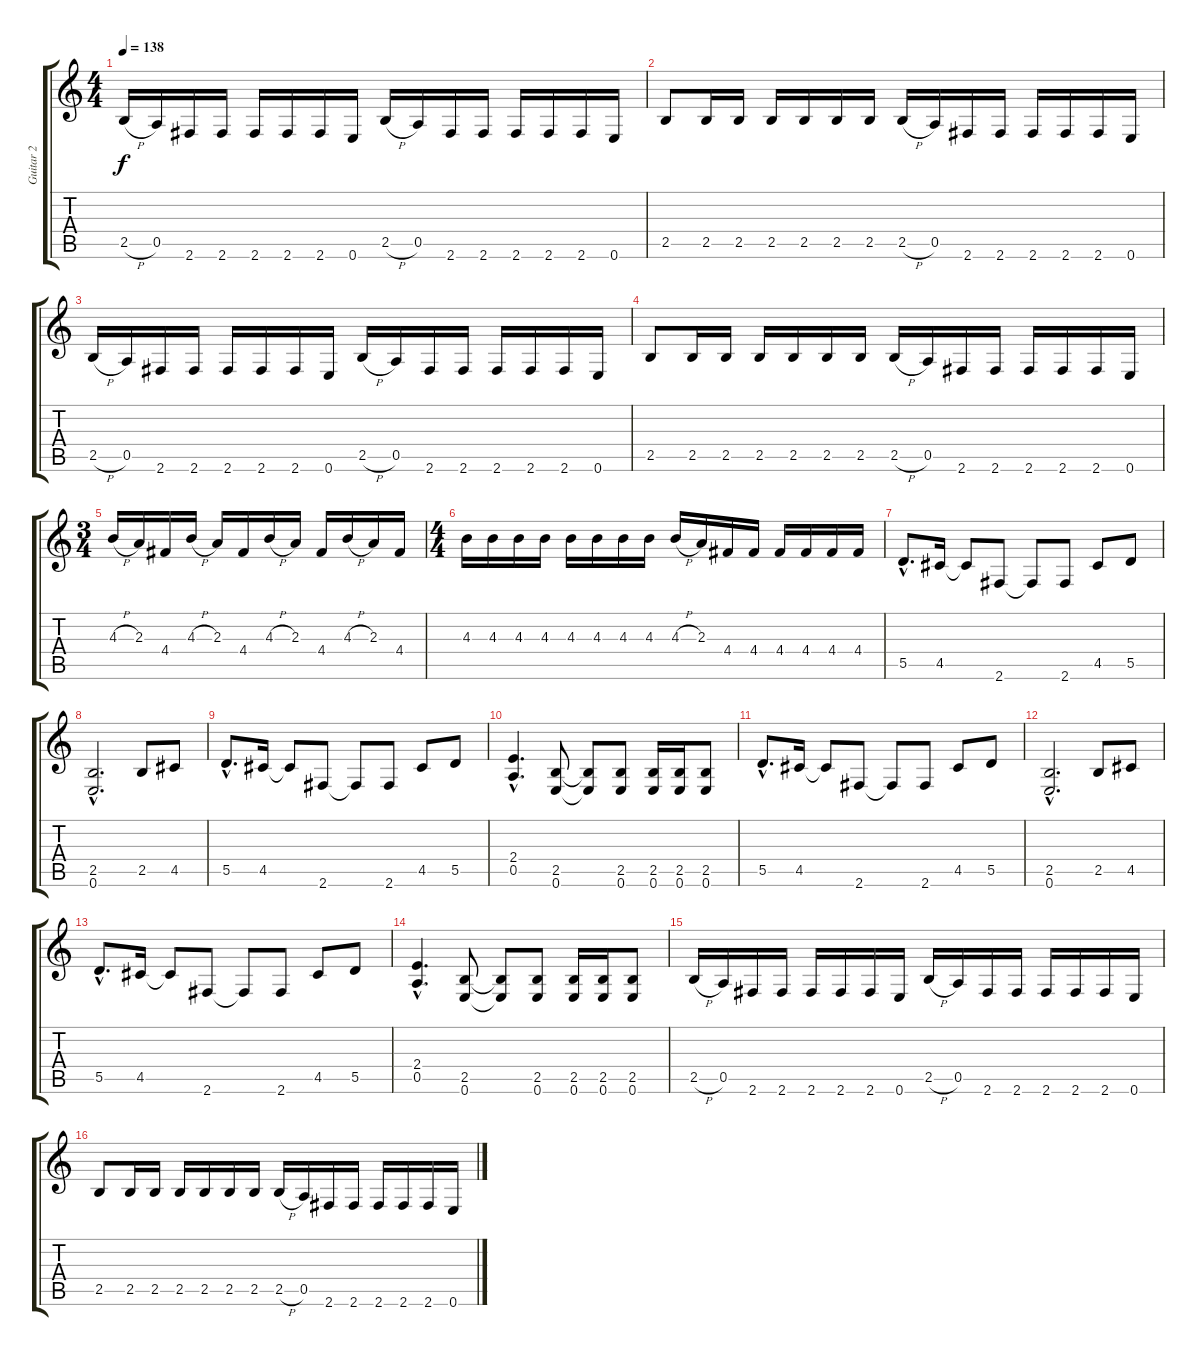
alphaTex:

\track ("Guitar 2" "Guitar 2") {instrument overdrivenguitar}
\staff {score tabs}
\tuning (E4 B3 G3 D3 A2 E2) {hide}
\ts (4 4)
\tempo 138
\clef g2
\ks c
2.5{h}.16{dy f} 0.5.16 2.6.16 2.6.16 2.6.16 2.6.16 2.6.16 0.6.16 2.5{h}.16 0.5.16 2.6.16 2.6.16 2.6.16 2.6.16 2.6.16 0.6.16 |
2.5.8 2.5.16 2.5.16 2.5.16 2.5.16 2.5.16 2.5.16 2.5{h}.16 0.5.16 2.6.16 2.6.16 2.6.16 2.6.16 2.6.16 0.6.16 |
2.5{h}.16 0.5.16 2.6.16 2.6.16 2.6.16 2.6.16 2.6.16 0.6.16 2.5{h}.16 0.5.16 2.6.16 2.6.16 2.6.16 2.6.16 2.6.16 0.6.16 |
2.5.8 2.5.16 2.5.16 2.5.16 2.5.16 2.5.16 2.5.16 2.5{h}.16 0.5.16 2.6.16 2.6.16 2.6.16 2.6.16 2.6.16 0.6.16 |
\ts (3 4)
4.3{h}.16 2.3.16 4.4.16 4.3{h}.16 2.3.16 4.4.16 4.3{h}.16 2.3.16 4.4.16 4.3{h}.16 2.3.16 4.4.16 |
\ts (4 4)
4.3.16 4.3.16 4.3.16 4.3.16 4.3.16 4.3.16 4.3.16 4.3.16 4.3{h}.16 2.3.16 4.4.16 4.4.16 4.4.16 4.4.16 4.4.16 4.4.16 |
5.5{hac}.8{d} 4.5.16 4.5{t}.8 2.6.8 2.6{t}.8 2.6.8 4.5.8 5.5.8 |
(2.5{hac} 0.6{hac}).2{d} 2.5.8 4.5.8 |
5.5{hac}.8{d} 4.5.16 4.5{t}.8 2.6.8 2.6{t}.8 2.6.8 4.5.8 5.5.8 |
(2.4{hac} 0.5{hac}).4{d} (2.5 0.6).8 (2.5{t} 0.6{t}).8 (2.5 0.6).8 (2.5 0.6).16 (2.5 0.6).16 (2.5 0.6).8 |
5.5{hac}.8{d} 4.5.16 4.5{t}.8 2.6.8 2.6{t}.8 2.6.8 4.5.8 5.5.8 |
(2.5{hac} 0.6{hac}).2{d} 2.5.8 4.5.8 |
5.5{hac}.8{d} 4.5.16 4.5{t}.8 2.6.8 2.6{t}.8 2.6.8 4.5.8 5.5.8 |
(2.4{hac} 0.5{hac}).4{d} (2.5 0.6).8 (2.5{t} 0.6{t}).8 (2.5 0.6).8 (2.5 0.6).16 (2.5 0.6).16 (2.5 0.6).8 |
2.5{h}.16 0.5.16 2.6.16 2.6.16 2.6.16 2.6.16 2.6.16 0.6.16 2.5{h}.16 0.5.16 2.6.16 2.6.16 2.6.16 2.6.16 2.6.16 0.6.16 |
2.5.8 2.5.16 2.5.16 2.5.16 2.5.16 2.5.16 2.5.16 2.5{h}.16 0.5.16 2.6.16 2.6.16 2.6.16 2.6.16 2.6.16 0.6.16
